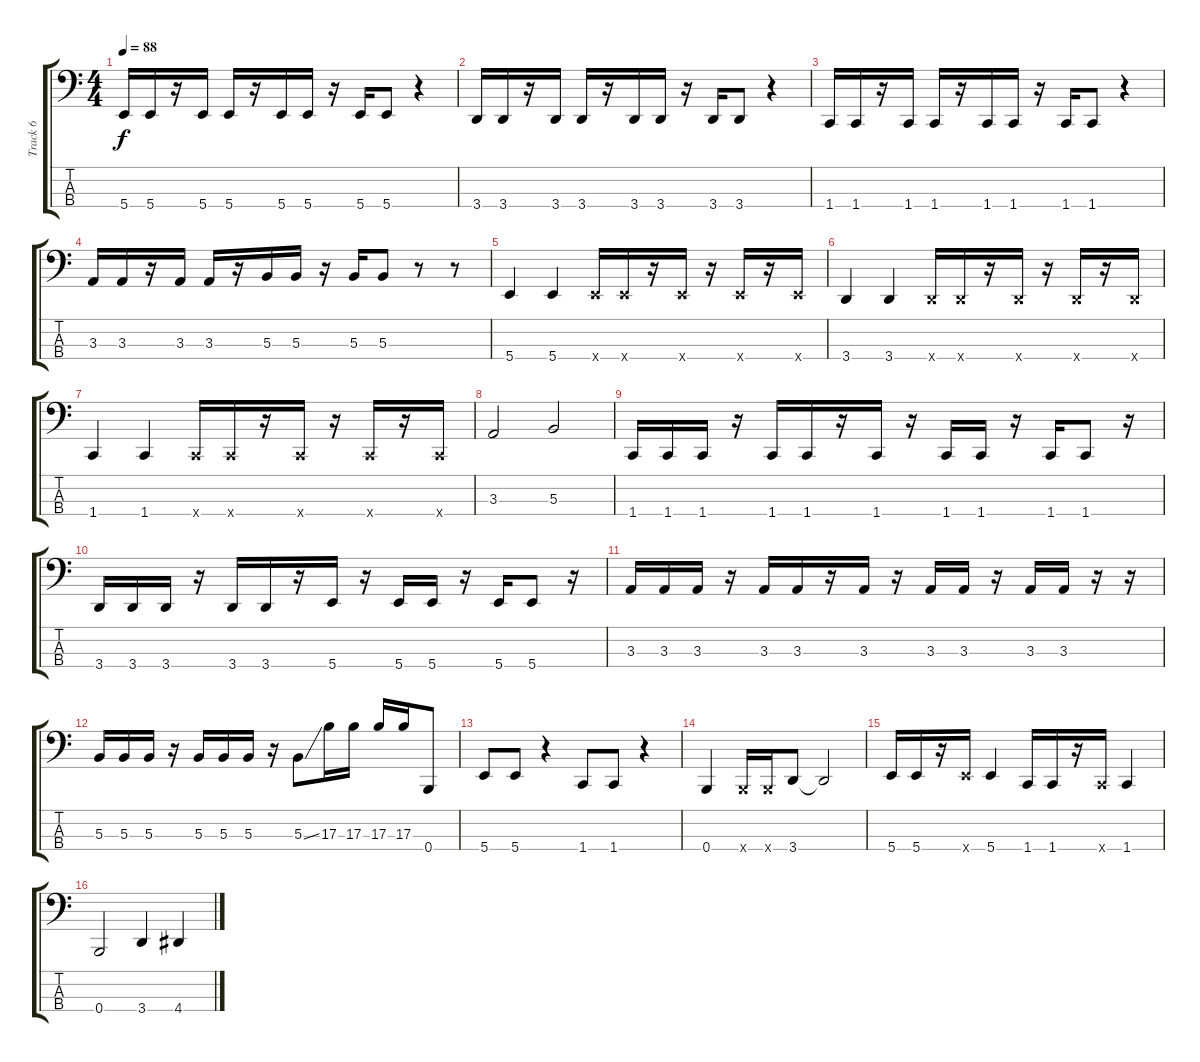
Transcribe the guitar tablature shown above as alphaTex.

\track ("Track 6" "Track 6") {instrument electricbassfinger}
\staff {score tabs}
\tuning (E2 B1 Gb1 B0) {hide}
\ts (4 4)
\tempo 88
\clef f4
\ks c
5.4.16{dy f} 5.4.16 r.16 5.4.16 5.4.16 r.16 5.4.16 5.4.16 r.16 5.4.16 5.4.8 r.4 |
3.4.16 3.4.16 r.16 3.4.16 3.4.16 r.16 3.4.16 3.4.16 r.16 3.4.16 3.4.8 r.4 |
1.4.16 1.4.16 r.16 1.4.16 1.4.16 r.16 1.4.16 1.4.16 r.16 1.4.16 1.4.8 r.4 |
3.3.16 3.3.16 r.16 3.3.16 3.3.16 r.16 5.3.16 5.3.16 r.16 5.3.16 5.3.8 r.8 r.8 |
5.4.4 5.4.4 5.4{x}.16 5.4{x}.16 r.16 5.4{x}.16 r.16 5.4{x}.16 r.16 5.4{x}.16 |
3.4.4 3.4.4 3.4{x}.16 3.4{x}.16 r.16 3.4{x}.16 r.16 3.4{x}.16 r.16 3.4{x}.16 |
1.4.4 1.4.4 1.4{x}.16 1.4{x}.16 r.16 1.4{x}.16 r.16 1.4{x}.16 r.16 1.4{x}.16 |
3.3.2 5.3.2 |
1.4.16 1.4.16 1.4.16 r.16 1.4.16 1.4.16 r.16 1.4.16 r.16 1.4.16 1.4.16 r.16 1.4.16 1.4.8 r.16 |
3.4.16 3.4.16 3.4.16 r.16 3.4.16 3.4.16 r.16 5.4.16 r.16 5.4.16 5.4.16 r.16 5.4.16 5.4.8 r.16 |
3.3.16 3.3.16 3.3.16 r.16 3.3.16 3.3.16 r.16 3.3.16 r.16 3.3.16 3.3.16 r.16 3.3.16 3.3.16 r.16 r.16 |
5.3.16 5.3.16 5.3.16 r.16 5.3.16 5.3.16 5.3.16 r.16 5.3{ss}.8 17.3.16 17.3.16 17.3.16 17.3.16 0.4.8 |
5.4.8 5.4.8 r.4 1.4.8 1.4.8 r.4 |
0.4.4 0.4{x}.16 0.4{x}.16 3.4.8 3.4{t}.2 |
5.4.16 5.4.16 r.16 5.4{x}.16 5.4.4 1.4.16 1.4.16 r.16 1.4{x}.16 1.4.4 |
0.4.2 3.4.4 4.4.4
